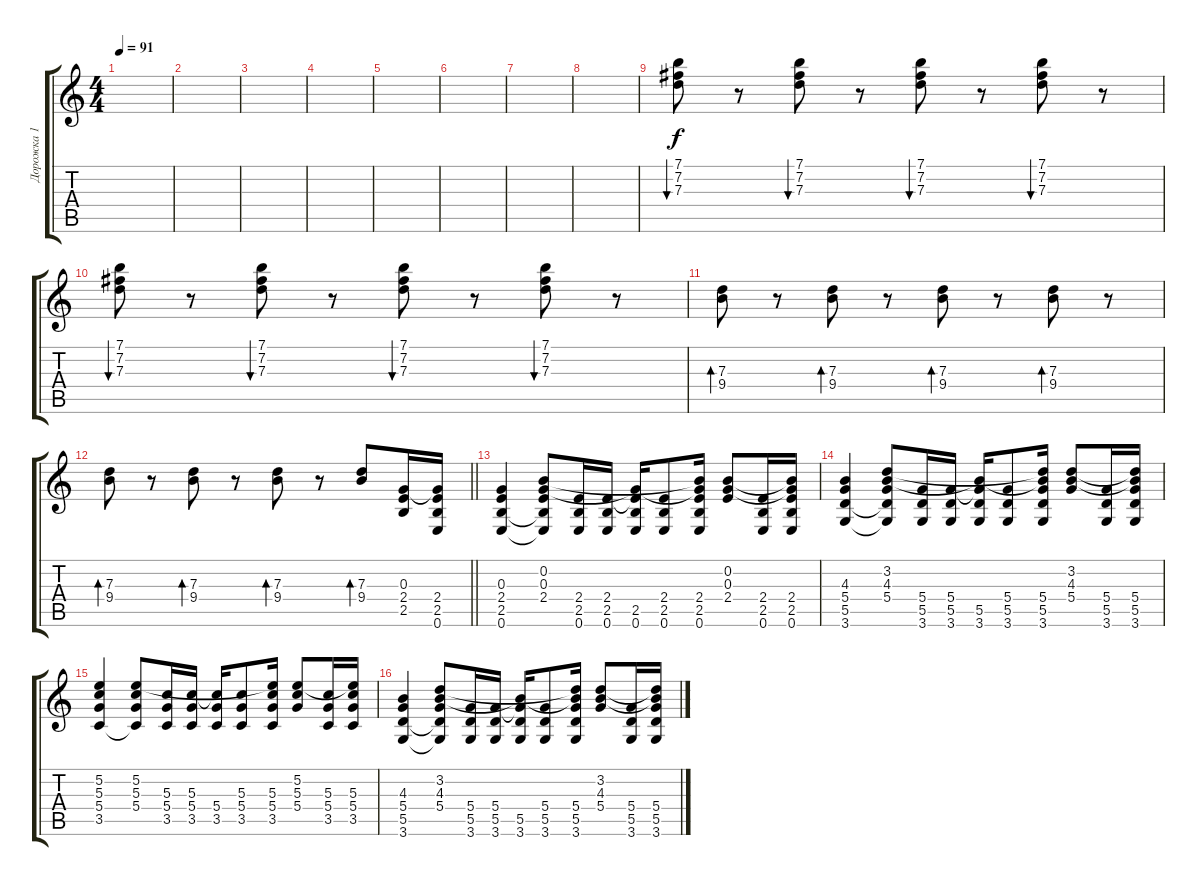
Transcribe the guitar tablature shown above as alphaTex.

\track ("Дорожка 1" "Дорожка 1") {instrument overdrivenguitar}
\staff {score tabs}
\tuning (E4 B3 G3 D3 A2 E2) {hide}
\ts (4 4)
\tempo 91
\clef g2
\ks c
|
|
|
|
|
|
|
|
(7.1 7.2 7.3).8{bu 30} r.8 (7.1 7.2 7.3).8{bu 30} r.8 (7.1 7.2 7.3).8{bu 30} r.8 (7.1 7.2 7.3).8{bu 30} r.8 |
(7.1 7.2 7.3).8{bu 30} r.8 (7.1 7.2 7.3).8{bu 30} r.8 (7.1 7.2 7.3).8{bu 30} r.8 (7.1 7.2 7.3).8{bu 30} r.8 |
(7.3 9.4).8{bd 30} r.8 (7.3 9.4).8{bd 30} r.8 (7.3 9.4).8{bd 30} r.8 (7.3 9.4).8{bd 30} r.8 |
\barLineRight lightlight
(7.3 9.4).8{bd 30} r.8 (7.3 9.4).8{bd 30} r.8 (7.3 9.4).8{bd 30} r.8 (7.3 9.4).8{bd 30} (0.3 2.4 2.5).16 (0.3{t} 2.4 2.5 0.6).16 |
(0.3 2.4 2.5 0.6).4 (0.2 0.3 2.4 2.5{t} 0.6{t}).8 (2.4 2.5 0.6).16 (2.4 2.5 0.6).16 (0.3{t} 2.4{t} 2.5 0.6).16 (2.4 2.5 0.6).8 (0.2{t} 0.3{t} 2.4 2.5 0.6).16 (0.2 0.3 2.4).8 (2.4 2.5 0.6).16 (0.2{t} 0.3{t} 2.4 2.5 0.6).16 |
(4.3 5.4 5.5 3.6).4 (3.2 4.3 5.4 5.5{t} 3.6{t}).8 (5.4 5.5 3.6).16 (5.4 5.5 3.6).16 (4.3{t} 5.4{t} 5.5 3.6).16 (5.4 5.5 3.6).8 (3.2{t} 4.3{t} 5.4 5.5 3.6).16 (3.2 4.3 5.4).8 (5.4 5.5 3.6).16 (3.2{t} 4.3{t} 5.4 5.5 3.6).16 |
(5.2 5.3 5.4 3.5).4 (5.2 5.3 5.4 3.5{t}).8 (5.3 5.4 3.5).16 (5.3 5.4 3.5).16 (5.3{t} 5.4 3.5).16 (5.3 5.4 3.5).8 (5.2{t} 5.3 5.4 3.5).16 (5.2 5.3 5.4).8 (5.3 5.4 3.5).16 (5.2{t} 5.3 5.4 3.5).16 |
(4.3 5.4 5.5 3.6).4 (3.2 4.3 5.4 5.5{t} 3.6{t}).8 (5.4 5.5 3.6).16 (5.4 5.5 3.6).16 (4.3{t} 5.4{t} 5.5 3.6).16 (5.4 5.5 3.6).8 (3.2{t} 4.3{t} 5.4 5.5 3.6).16 (3.2 4.3 5.4).8 (5.4 5.5 3.6).16 (3.2{t} 4.3{t} 5.4 5.5 3.6).16
